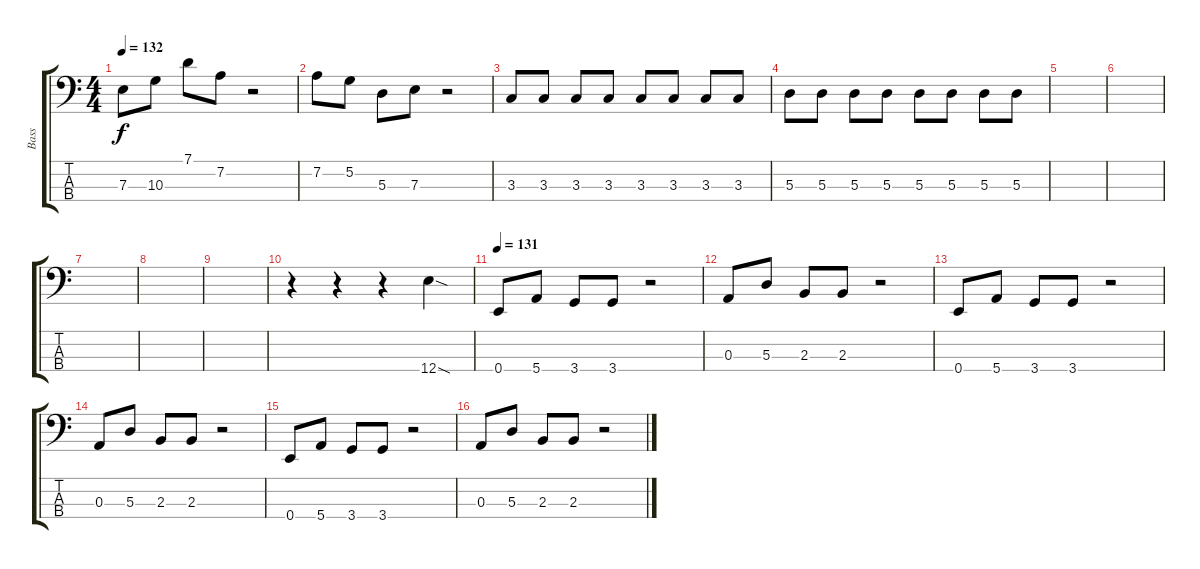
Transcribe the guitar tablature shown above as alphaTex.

\track ("Bass" "Bass") {instrument electricbassfinger}
\staff {score tabs}
\tuning (G2 D2 A1 E1) {hide}
\ts (4 4)
\tempo 132
\clef f4
\ks c
7.3.8{dy f} 10.3.8 7.1.8 7.2.8 r.2 |
7.2.8 5.2.8 5.3.8 7.3.8 r.2 |
3.3.8 3.3.8 3.3.8 3.3.8 3.3.8 3.3.8 3.3.8 3.3.8 |
5.3.8 5.3.8 5.3.8 5.3.8 5.3.8 5.3.8 5.3.8 5.3.8 |
|
|
|
|
|
r.4 r.4 r.4 12.4{sod}.4 |
\tempo 131
0.4.8 5.4.8 3.4.8 3.4.8 r.2 |
0.3.8 5.3.8 2.3.8 2.3.8 r.2 |
0.4.8 5.4.8 3.4.8 3.4.8 r.2 |
0.3.8 5.3.8 2.3.8 2.3.8 r.2 |
0.4.8 5.4.8 3.4.8 3.4.8 r.2 |
0.3.8 5.3.8 2.3.8 2.3.8 r.2
